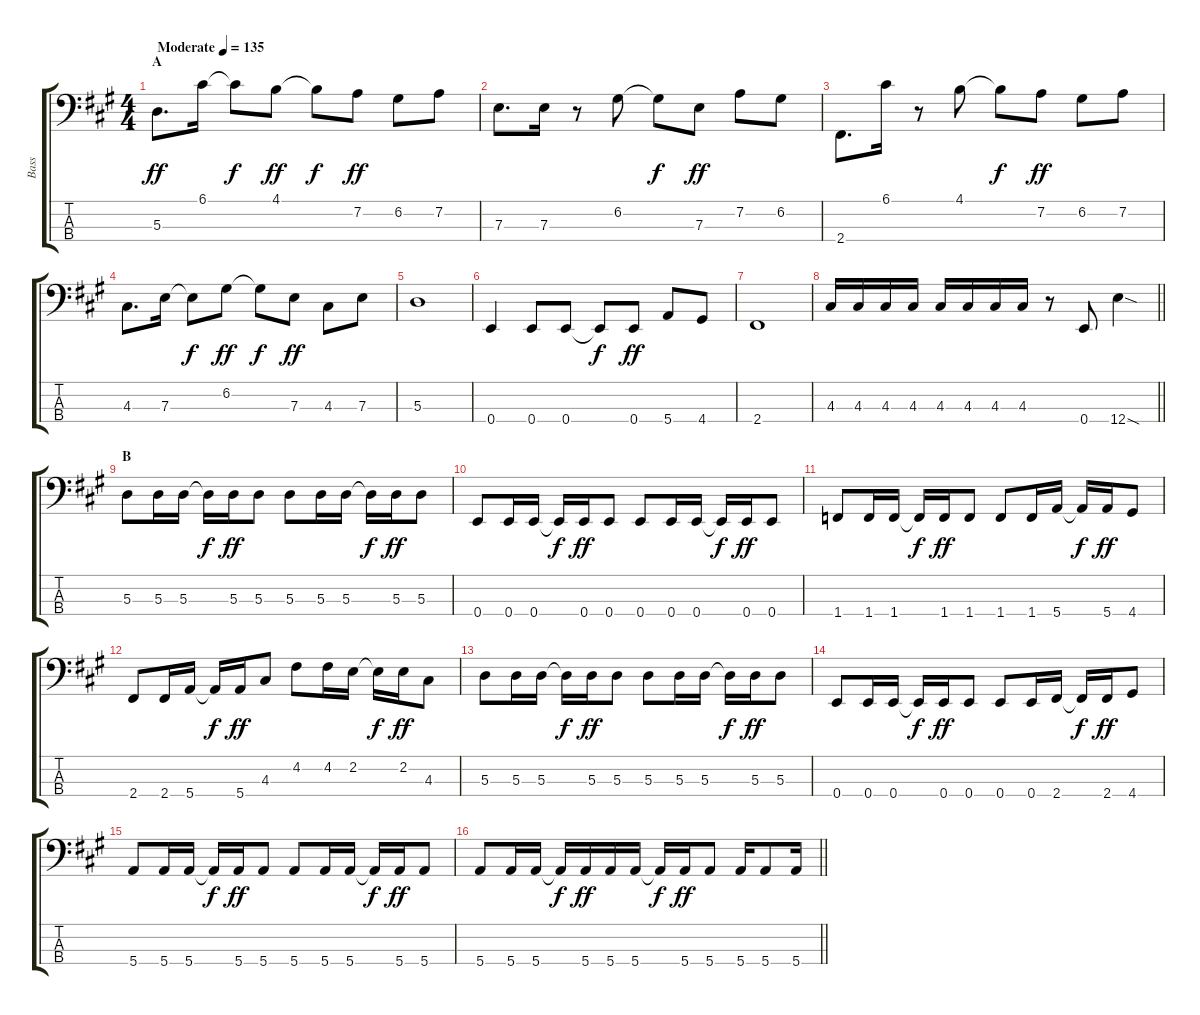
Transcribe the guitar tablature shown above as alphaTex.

\track ("Bass" "Bass") {instrument electricbasspick}
\staff {score tabs}
\tuning (G2 D2 A1 E1) {hide}
\ts (4 4)
\section ("" "A")
\tempo (135 "Moderate")
\clef f4
\ks a
5.3.8{d dy ff instrument electricbasspick} 6.1.16 6.1{t}.8{dy f} 4.1.8{dy ff} 4.1{t}.8{dy f} 7.2.8{dy ff} 6.2.8 7.2.8 |
7.3.8{d} 7.3.16 r.8 6.2.8 6.2{t}.8{dy f} 7.3.8{dy ff} 7.2.8 6.2.8 |
2.4.8{d} 6.1.16 r.8 4.1.8 4.1{t}.8{dy f} 7.2.8{dy ff} 6.2.8 7.2.8 |
4.3.8{d} 7.3.16 7.3{t}.8{dy f} 6.2.8{dy ff} 6.2{t}.8{dy f} 7.3.8{dy ff} 4.3.8 7.3.8 |
5.3.1 |
0.4.4 0.4.8 0.4.8 0.4{t}.8{dy f} 0.4.8{dy ff} 5.4.8 4.4.8 |
2.4.1 |
\barLineRight lightlight
4.3.16 4.3.16 4.3.16 4.3.16 4.3.16 4.3.16 4.3.16 4.3.16 r.8 0.4.8 12.4{sod}.4 |
\section ("" "B")
5.3.8 5.3.16 5.3.16 5.3{t}.16{dy f} 5.3.16{dy ff} 5.3.8 5.3.8 5.3.16 5.3.16 5.3{t}.16{dy f} 5.3.16{dy ff} 5.3.8 |
0.4.8 0.4.16 0.4.16 0.4{t}.16{dy f} 0.4.16{dy ff} 0.4.8 0.4.8 0.4.16 0.4.16 0.4{t}.16{dy f} 0.4.16{dy ff} 0.4.8 |
1.4.8 1.4.16 1.4.16 1.4{t}.16{dy f} 1.4.16{dy ff} 1.4.8 1.4.8 1.4.16 5.4.16 5.4{t}.16{dy f} 5.4.16{dy ff} 4.4.8 |
2.4.8 2.4.16 5.4.16 5.4{t}.16{dy f} 5.4.16{dy ff} 4.3.8 4.2.8 4.2.16 2.2.16 2.2{t}.16{dy f} 2.2.16{dy ff} 4.3.8 |
5.3.8 5.3.16 5.3.16 5.3{t}.16{dy f} 5.3.16{dy ff} 5.3.8 5.3.8 5.3.16 5.3.16 5.3{t}.16{dy f} 5.3.16{dy ff} 5.3.8 |
0.4.8 0.4.16 0.4.16 0.4{t}.16{dy f} 0.4.16{dy ff} 0.4.8 0.4.8 0.4.16 2.4.16 2.4{t}.16{dy f} 2.4.16{dy ff} 4.4.8 |
5.4.8 5.4.16 5.4.16 5.4{t}.16{dy f} 5.4.16{dy ff} 5.4.8 5.4.8 5.4.16 5.4.16 5.4{t}.16{dy f} 5.4.16{dy ff} 5.4.8 |
\barLineRight lightlight
5.4.8 5.4.16 5.4.16 5.4{t}.16{dy f} 5.4.16{dy ff} 5.4.16 5.4.16 5.4{t}.16{dy f} 5.4.16{dy ff} 5.4.8 5.4.16 5.4.8 5.4.16
